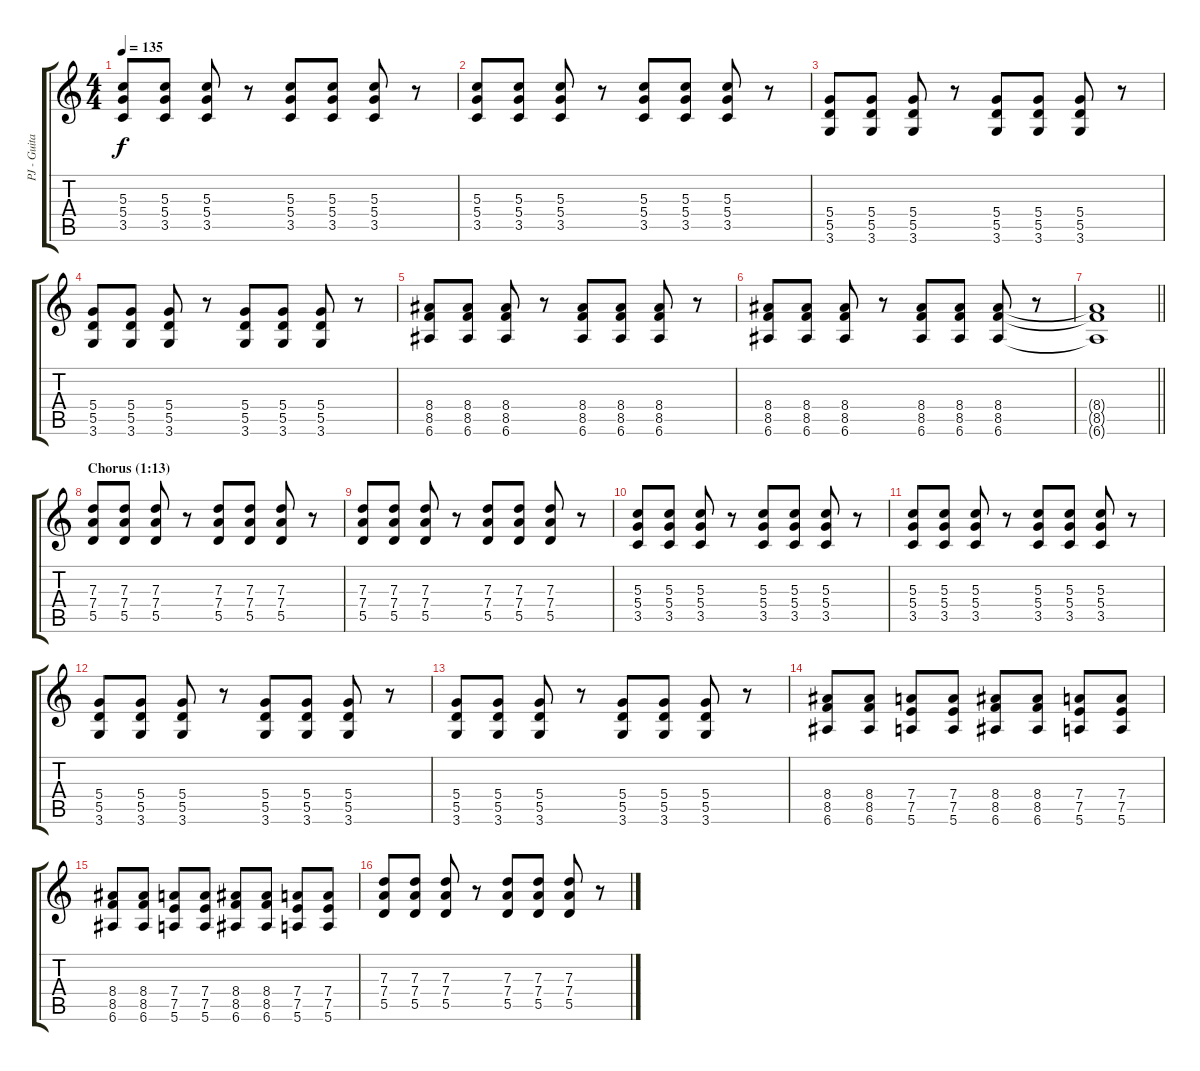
\track ("PJ - Guitar" "PJ - Guita") {instrument overdrivenguitar}
\staff {score tabs}
\tuning (E4 B3 G3 D3 A2 E2) {hide}
\ts (4 4)
\tempo 135
\clef g2
\ks c
(5.3 5.4 3.5).8{dy f} (5.3 5.4 3.5).8 (5.3 5.4 3.5).8 r.8 (5.3 5.4 3.5).8 (5.3 5.4 3.5).8 (5.3 5.4 3.5).8 r.8 |
(5.3 5.4 3.5).8 (5.3 5.4 3.5).8 (5.3 5.4 3.5).8 r.8 (5.3 5.4 3.5).8 (5.3 5.4 3.5).8 (5.3 5.4 3.5).8 r.8 |
(5.4 5.5 3.6).8 (5.4 5.5 3.6).8 (5.4 5.5 3.6).8 r.8 (5.4 5.5 3.6).8 (5.4 5.5 3.6).8 (5.4 5.5 3.6).8 r.8 |
(5.4 5.5 3.6).8 (5.4 5.5 3.6).8 (5.4 5.5 3.6).8 r.8 (5.4 5.5 3.6).8 (5.4 5.5 3.6).8 (5.4 5.5 3.6).8 r.8 |
(8.4 8.5 6.6).8 (8.4 8.5 6.6).8 (8.4 8.5 6.6).8 r.8 (8.4 8.5 6.6).8 (8.4 8.5 6.6).8 (8.4 8.5 6.6).8 r.8 |
(8.4 8.5 6.6).8 (8.4 8.5 6.6).8 (8.4 8.5 6.6).8 r.8 (8.4 8.5 6.6).8 (8.4 8.5 6.6).8 (8.4 8.5 6.6).8 r.8 |
\barLineRight lightlight
(8.4{t} 8.5{t} 6.6{t}).1 |
\section ("" "Chorus (1:13)")
(7.3 7.4 5.5).8 (7.3 7.4 5.5).8 (7.3 7.4 5.5).8 r.8 (7.3 7.4 5.5).8 (7.3 7.4 5.5).8 (7.3 7.4 5.5).8 r.8 |
(7.3 7.4 5.5).8 (7.3 7.4 5.5).8 (7.3 7.4 5.5).8 r.8 (7.3 7.4 5.5).8 (7.3 7.4 5.5).8 (7.3 7.4 5.5).8 r.8 |
(5.3 5.4 3.5).8 (5.3 5.4 3.5).8 (5.3 5.4 3.5).8 r.8 (5.3 5.4 3.5).8 (5.3 5.4 3.5).8 (5.3 5.4 3.5).8 r.8 |
(5.3 5.4 3.5).8 (5.3 5.4 3.5).8 (5.3 5.4 3.5).8 r.8 (5.3 5.4 3.5).8 (5.3 5.4 3.5).8 (5.3 5.4 3.5).8 r.8 |
(5.4 5.5 3.6).8 (5.4 5.5 3.6).8 (5.4 5.5 3.6).8 r.8 (5.4 5.5 3.6).8 (5.4 5.5 3.6).8 (5.4 5.5 3.6).8 r.8 |
(5.4 5.5 3.6).8 (5.4 5.5 3.6).8 (5.4 5.5 3.6).8 r.8 (5.4 5.5 3.6).8 (5.4 5.5 3.6).8 (5.4 5.5 3.6).8 r.8 |
(8.4 8.5 6.6).8 (8.4 8.5 6.6).8 (7.4 7.5 5.6).8 (7.4 7.5 5.6).8 (8.4 8.5 6.6).8 (8.4 8.5 6.6).8 (7.4 7.5 5.6).8 (7.4 7.5 5.6).8 |
(8.4 8.5 6.6).8 (8.4 8.5 6.6).8 (7.4 7.5 5.6).8 (7.4 7.5 5.6).8 (8.4 8.5 6.6).8 (8.4 8.5 6.6).8 (7.4 7.5 5.6).8 (7.4 7.5 5.6).8 |
(7.3 7.4 5.5).8 (7.3 7.4 5.5).8 (7.3 7.4 5.5).8 r.8 (7.3 7.4 5.5).8 (7.3 7.4 5.5).8 (7.3 7.4 5.5).8 r.8
